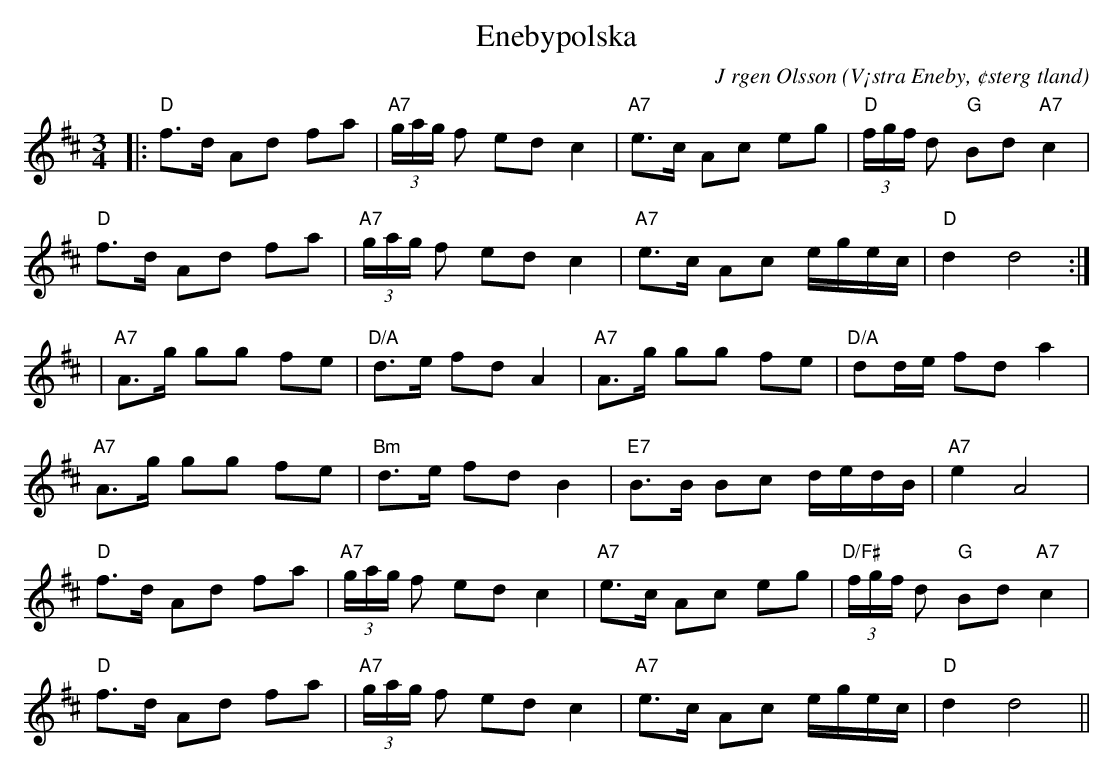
X:1
T:Enebypolska
C:J rgen Olsson
O:V¡stra Eneby, ¢sterg tland
M:3/4
L:1/8
K:D
|:"D"f>d Ad fa|"A7"(3g/a/g/ f ed c2|"A7"e>c Ac eg|"D"(3f/g/f/ d "G"Bd "A7"c2|
"D"f>d Ad fa|"A7"(3g/a/g/ f ed c2|"A7"e>c Ac e/g/e/c/|"D"d2 d4:|
|"A7"A>g gg fe|"D/A"d>e fd A2|"A7"A>g gg fe|"D/A" dd/e/ fd a2|
"A7"A>g gg fe|"Bm"d>e fd B2|"E7"B>B Bc d/e/d/B/|"A7" e2 A4|
"D"f>d Ad fa|"A7"(3g/a/g/ f ed c2|"A7"e>c Ac eg|"D/F#"(3f/g/f/ d "G"Bd "A7"c2|
"D"f>d Ad fa|"A7"(3g/a/g/ f ed c2|"A7"e>c Ac e/g/e/c/|"D"d2 d4 ||
